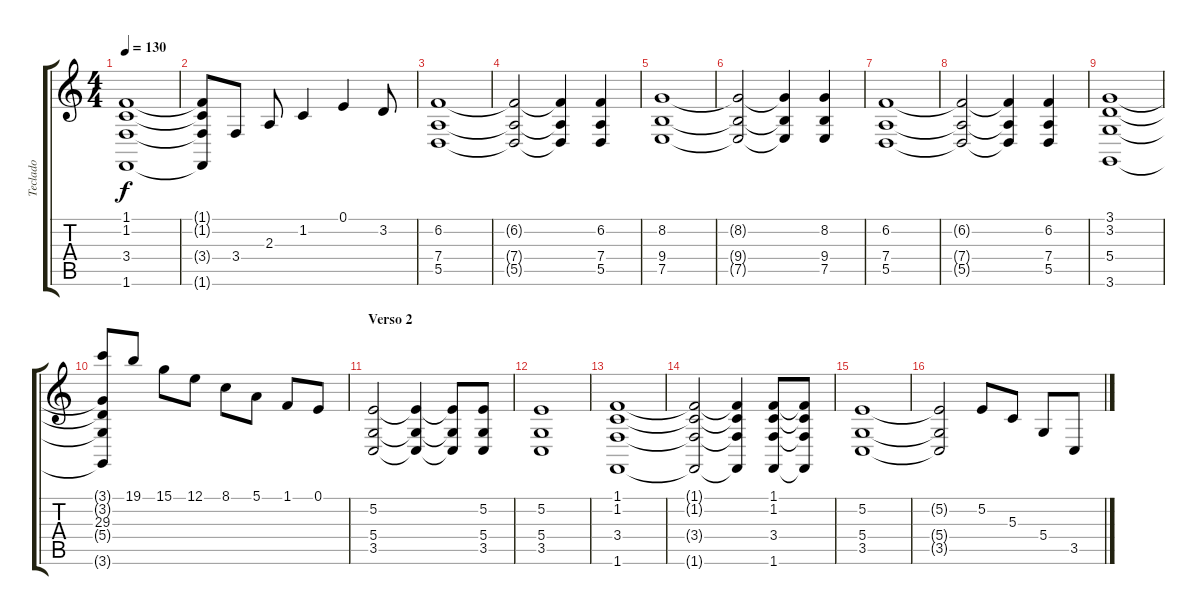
\track ("Teclado" "Teclado") {instrument acousticgrandpiano}
\staff {score tabs}
\tuning (E4 B3 G3 D3 A2 E2) {hide}
\ts (4 4)
\tempo 130
\clef g2
\ks c
(1.1 1.2 3.4 1.6).1{dy f} |
(1.1{t} 1.2{t} 3.4{t} 1.6{t}).8 3.4.8 2.3.8 1.2.4 0.1.4 3.2.8 |
(6.2 7.4 5.5).1 |
(6.2{t} 7.4{t} 5.5{t}).2 (6.2{t} 7.4{t} 5.5{t}).4 (6.2 7.4 5.5).4 |
(8.2 9.4 7.5).1 |
(8.2{t} 9.4{t} 7.5{t}).2 (8.2{t} 9.4{t} 7.5{t}).4 (8.2 9.4 7.5).4 |
(6.2 7.4 5.5).1 |
(6.2{t} 7.4{t} 5.5{t}).2 (6.2{t} 7.4{t} 5.5{t}).4 (6.2 7.4 5.5).4 |
(3.1 3.2 5.4 3.6).1 |
(3.1{t} 3.2{t} 29.3 5.4{t} 3.6{t}).8 19.1.8 15.1.8 12.1.8 8.1.8 5.1.8 1.1.8 0.1.8 |
\section ("" "Verso 2")
(5.2 5.4 3.5).2 (5.2{t} 5.4{t} 3.5{t}).4 (5.2{t} 5.4{t} 3.5{t}).8 (5.2 5.4 3.5).8 |
(5.2 5.4 3.5).1 |
(1.1 1.2 3.4 1.6).1 |
(1.1{t} 1.2{t} 3.4{t} 1.6{t}).2 (1.1{t} 1.2{t} 3.4{t} 1.6{t}).4 (1.1 1.2 3.4 1.6).8 (1.1{t} 1.2{t} 3.4{t} 1.6{t}).8 |
(5.2 5.4 3.5).1 |
(5.2{t} 5.4{t} 3.5{t}).2 5.2.8 5.3.8 5.4.8 3.5.8
